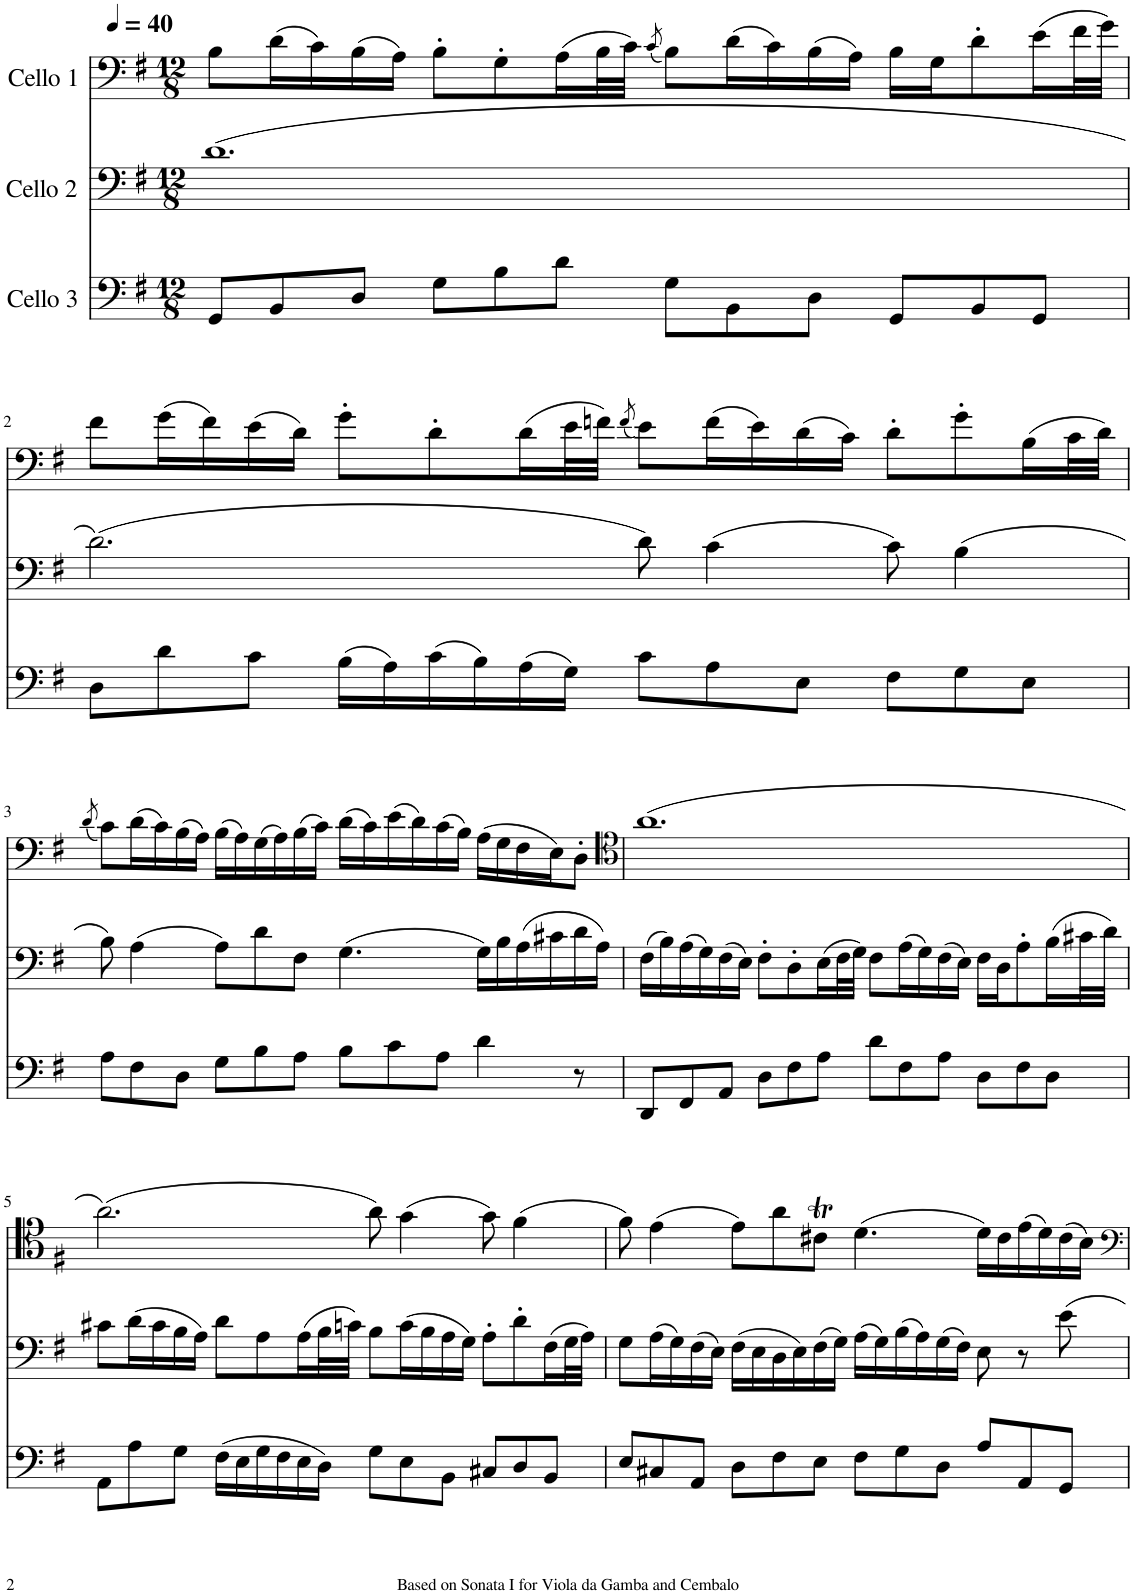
**kern	**kern	**kern
*part3	*part2	*part1
*staff3	*staff2	*staff1
*I"Cello 3	*I"Cello 2	*I"Cello 1
*clefF4	*clefF4	*clefF4
*k[f#]	*k[f#]	*k[f#]
*M12/8	*M12/8	*M12/8
*MM40	*MM40	*MM40
=1	=1	=1
8GG/L	(1.d	8B\L
8BB/	.	(16d\L
.	.	16c\)
8D/J	.	(16B\
.	.	16A\JJ)
8G\L	.	8B'\L
8B\	.	8G'\
8d\J	.	(16A\L
.	.	32B\L
.	.	32c\JJJ)
.	.	(8qc/
8G\L	.	8B\L)
8BB\	.	(16d\L
.	.	16c\)
8D\J	.	(16B\
.	.	16A\JJ)
8GG/L	.	16B\LL
.	.	16G\J
8BB/	.	8d'\
8GG/J	.	(16e\L
.	.	32f#\L
.	.	32g\JJJ)
!!LO:LB:g=z
=2	=2	=2
8D\L	(2.d\)	8f#\L
8d\	.	(16g\L
.	.	16f#\)
8c\J	.	(16e\
.	.	16d\JJ)
(16B\LL	.	8g'\L
16A\)	.	.
(16c\	.	8d'\
16B\)	.	.
(16A\	.	(16d\L
16G\JJ)	.	32e\L
.	.	32fn\JJJ)
.	.	(8qf/
8c\L	8d\)	8e\L)
8A\	(4c\	(16f\L
.	.	16e\)
8E\J	.	(16d\
.	.	16c\JJ)
8F#\L	8c\)	8d'\L
8G\	(4B\	8g'\
8E\J	.	(16B\L
.	.	32c\L
.	.	32d\JJJ)
!!LO:LB:g=z
=3	=3	=3
.	.	(8qd/
8A\L	8B\)	8c\L)
8F#\	(4A\	(16d\L
.	.	16c\)
8D\J	.	(16B\
.	.	16A\JJ)
8G\L	8A\L)	(16B\LL
.	.	16A\)
8B\	8d\	(16G\
.	.	16A\)
8A\J	8F#\J	(16B\
.	.	16c\JJ)
8B\L	(4.G\	(16d\LL
.	.	16c\)
8c\	.	(16e\
.	.	16d\)
8A\J	.	(16c\
.	.	16B\JJ)
4d\	16G\LL)	(16A\LL
.	16B\	16G\
.	(16A\	16F#\
.	16c#X\	16E\J)
8r	16d\	8D'\J
.	16A\JJ)	.
=4	=4	=4
*	*	*clefC4
8DD/L	(16F#\LL	(1.a
.	16B\)	.
8FF#/	(16A\	.
.	16G\)	.
8AA/J	(16F#\	.
.	16E\JJ)	.
8D\L	8F#'\L	.
8F#\	8D'\	.
8A\J	(16E\L	.
.	32F#\L	.
.	32G\JJJ)	.
8d\L	8F#\L	.
8F#\	(16A\L	.
.	16G\)	.
8A\J	(16F#\	.
.	16E\JJ)	.
8D\L	16F#\LL	.
.	16D\J	.
8F#\	8A'\	.
8D\J	(16B\L	.
.	32c#X\L	.
.	32d\JJJ)	.
!!LO:LB:g=z
=5	=5	=5
8AA\L	8c#X\L	(2.a\)
8A\	(16d\L	.
.	16c#\	.
8G\J	16B\	.
.	16A\JJ)	.
(16F#\LL	8d\L	.
16E\	.	.
16G\	8A\	.
16F#\	.	.
16E\	(16A\L	.
16D\JJ)	32B\L	.
.	32cn\JJJ)	.
8G\L	8B\L	8a\)
8E\	(16c\L	(4g\
.	16B\	.
8BB\J	16A\	.
.	16G\JJ)	.
8C#X/L	8A'\L	8g\)
8D/	8d'\	(4f#\
8BB/J	(16F#\L	.
.	32G\L	.
.	32A\JJJ)	.
=6	=6	=6
8E/L	8G\L	8f#\)
8C#X/	(16A\L	(4e\
.	16G\)	.
8AA/J	(16F#\	.
.	16E\JJ)	.
8D\L	(16F#\LL	8e\L)
.	16E\	.
8F#\	16D\	8a\
.	16E\)	.
8E\J	(16F#\	8c#Xt\J
.	16G\JJ)	.
8F#\L	(16A\LL	(4.d\
.	16G\)	.
8G\	(16B\	.
.	16A\)	.
8D\J	(16G\	.
.	16F#\JJ)	.
8A/L	8E\	16d\LL)
.	.	16c#\
8AA/	8r	(16e\
.	.	16d\)
8GG/J	8e\	(16c#\
.	.	16B\JJ)
=	=	=
*-	*-	*-
